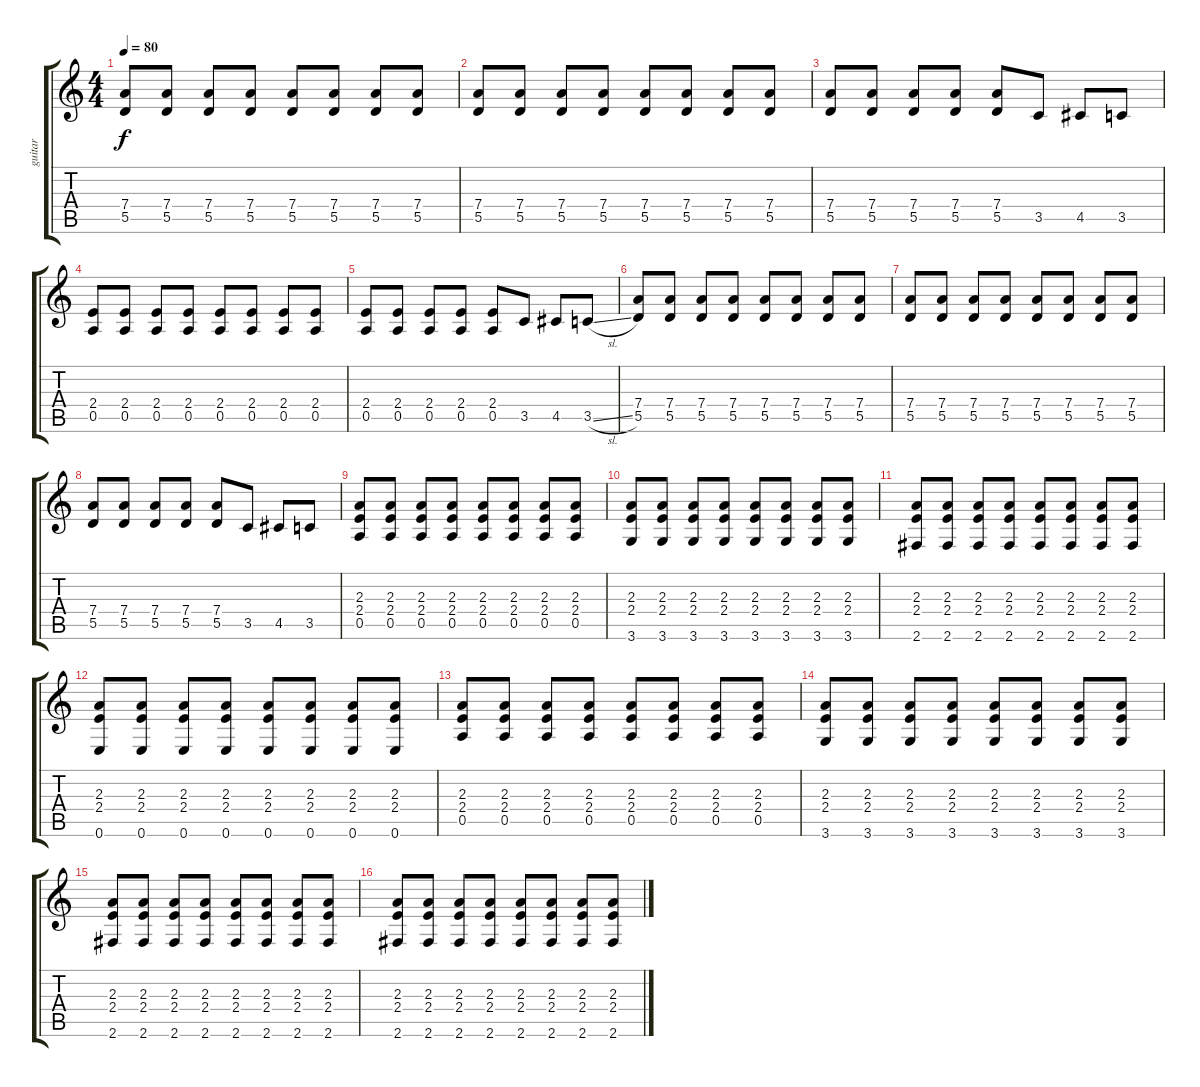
\track ("guitar" "guitar") {instrument overdrivenguitar}
\staff {score tabs}
\tuning (E4 B3 G3 D3 A2 E2) {hide}
\ts (4 4)
\tempo 80
\clef g2
\ks c
(7.4 5.5).8{dy f} (7.4 5.5).8 (7.4 5.5).8 (7.4 5.5).8 (7.4 5.5).8 (7.4 5.5).8 (7.4 5.5).8 (7.4 5.5).8 |
(7.4 5.5).8 (7.4 5.5).8 (7.4 5.5).8 (7.4 5.5).8 (7.4 5.5).8 (7.4 5.5).8 (7.4 5.5).8 (7.4 5.5).8 |
(7.4 5.5).8 (7.4 5.5).8 (7.4 5.5).8 (7.4 5.5).8 (7.4 5.5).8 3.5.8 4.5.8 3.5.8 |
(2.4 0.5).8 (2.4 0.5).8 (2.4 0.5).8 (2.4 0.5).8 (2.4 0.5).8 (2.4 0.5).8 (2.4 0.5).8 (2.4 0.5).8 |
(2.4 0.5).8 (2.4 0.5).8 (2.4 0.5).8 (2.4 0.5).8 (2.4 0.5).8 3.5.8 4.5.8 3.5{sl}.8 |
(7.4 5.5).8 (7.4 5.5).8 (7.4 5.5).8 (7.4 5.5).8 (7.4 5.5).8 (7.4 5.5).8 (7.4 5.5).8 (7.4 5.5).8 |
(7.4 5.5).8 (7.4 5.5).8 (7.4 5.5).8 (7.4 5.5).8 (7.4 5.5).8 (7.4 5.5).8 (7.4 5.5).8 (7.4 5.5).8 |
(7.4 5.5).8 (7.4 5.5).8 (7.4 5.5).8 (7.4 5.5).8 (7.4 5.5).8 3.5.8 4.5.8 3.5.8 |
(2.3 2.4 0.5).8 (2.3 2.4 0.5).8 (2.3 2.4 0.5).8 (2.3 2.4 0.5).8 (2.3 2.4 0.5).8 (2.3 2.4 0.5).8 (2.3 2.4 0.5).8 (2.3 2.4 0.5).8 |
(2.3 2.4 3.6).8 (2.3 2.4 3.6).8 (2.3 2.4 3.6).8 (2.3 2.4 3.6).8 (2.3 2.4 3.6).8 (2.3 2.4 3.6).8 (2.3 2.4 3.6).8 (2.3 2.4 3.6).8 |
(2.3 2.4 2.6).8 (2.3 2.4 2.6).8 (2.3 2.4 2.6).8 (2.3 2.4 2.6).8 (2.3 2.4 2.6).8 (2.3 2.4 2.6).8 (2.3 2.4 2.6).8 (2.3 2.4 2.6).8 |
(2.3 2.4 0.6).8 (2.3 2.4 0.6).8 (2.3 2.4 0.6).8 (2.3 2.4 0.6).8 (2.3 2.4 0.6).8 (2.3 2.4 0.6).8 (2.3 2.4 0.6).8 (2.3 2.4 0.6).8 |
(2.3 2.4 0.5).8 (2.3 2.4 0.5).8 (2.3 2.4 0.5).8 (2.3 2.4 0.5).8 (2.3 2.4 0.5).8 (2.3 2.4 0.5).8 (2.3 2.4 0.5).8 (2.3 2.4 0.5).8 |
(2.3 2.4 3.6).8 (2.3 2.4 3.6).8 (2.3 2.4 3.6).8 (2.3 2.4 3.6).8 (2.3 2.4 3.6).8 (2.3 2.4 3.6).8 (2.3 2.4 3.6).8 (2.3 2.4 3.6).8 |
(2.3 2.4 2.6).8 (2.3 2.4 2.6).8 (2.3 2.4 2.6).8 (2.3 2.4 2.6).8 (2.3 2.4 2.6).8 (2.3 2.4 2.6).8 (2.3 2.4 2.6).8 (2.3 2.4 2.6).8 |
(2.3 2.4 2.6).8 (2.3 2.4 2.6).8 (2.3 2.4 2.6).8 (2.3 2.4 2.6).8 (2.3 2.4 2.6).8 (2.3 2.4 2.6).8 (2.3 2.4 2.6).8 (2.3 2.4 2.6).8
